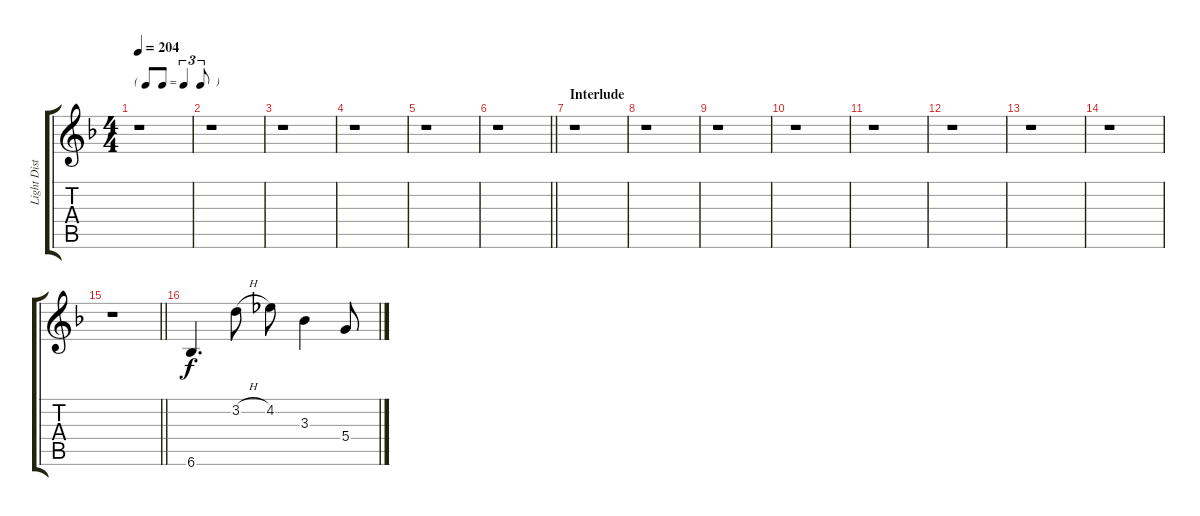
\track ("Light Distortion" "Light Dist") {instrument overdrivenguitar}
\staff {score tabs}
\tuning (E4 B3 G3 D3 A2 E2) {hide}
\ts (4 4)
\tf triplet8th
\tempo 204
\clef g2
\ks f
r.1{dy f} |
r.1 |
r.1 |
r.1 |
r.1 |
\barLineRight lightlight
r.1 |
\section ("" "Interlude")
r.1 |
r.1 |
r.1 |
r.1 |
r.1 |
r.1 |
r.1 |
r.1 |
\barLineRight lightlight
r.1 |
6.6.4{d} 3.2{h}.8 4.2.8 3.3.4 5.4.8
